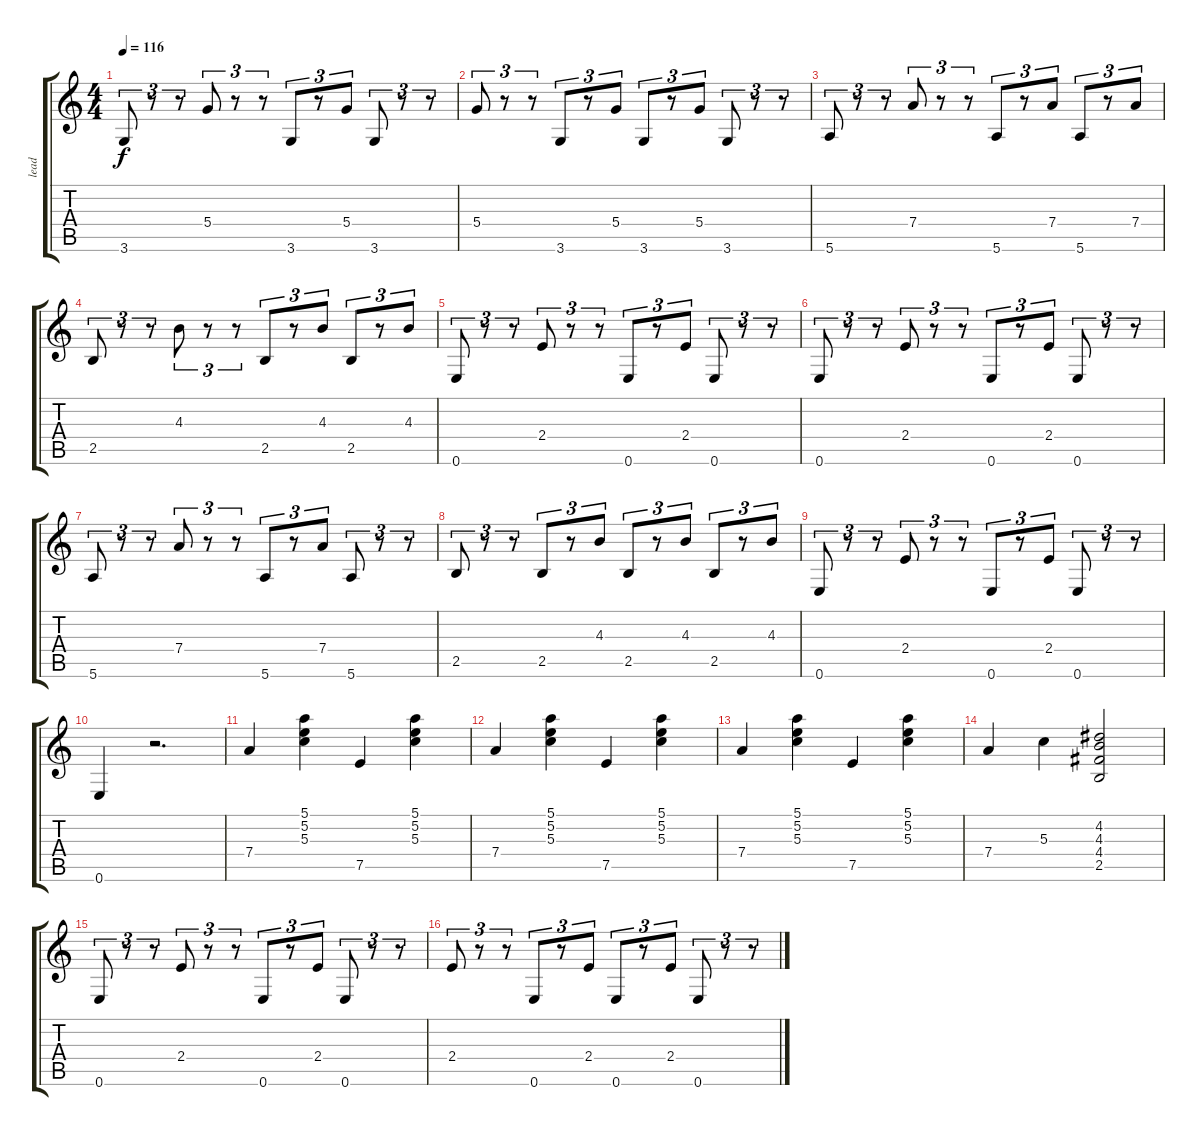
\track ("lead" "lead") {instrument overdrivenguitar}
\staff {score tabs}
\tuning (E4 B3 G3 D3 A2 E2) {hide}
\ts (4 4)
\tempo 116
\clef g2
\ks c
3.6.8{tu (3 2) dy f} r.8{tu (3 2)} r.8{tu (3 2)} 5.4.8{tu (3 2)} r.8{tu (3 2)} r.8{tu (3 2)} 3.6.8{tu (3 2)} r.8{tu (3 2)} 5.4.8{tu (3 2)} 3.6.8{tu (3 2)} r.8{tu (3 2)} r.8{tu (3 2)} |
5.4.8{tu (3 2)} r.8{tu (3 2)} r.8{tu (3 2)} 3.6.8{tu (3 2)} r.8{tu (3 2)} 5.4.8{tu (3 2)} 3.6.8{tu (3 2)} r.8{tu (3 2)} 5.4.8{tu (3 2)} 3.6.8{tu (3 2)} r.8{tu (3 2)} r.8{tu (3 2)} |
5.6.8{tu (3 2)} r.8{tu (3 2)} r.8{tu (3 2)} 7.4.8{tu (3 2)} r.8{tu (3 2)} r.8{tu (3 2)} 5.6.8{tu (3 2)} r.8{tu (3 2)} 7.4.8{tu (3 2)} 5.6.8{tu (3 2)} r.8{tu (3 2)} 7.4.8{tu (3 2)} |
2.5.8{tu (3 2)} r.8{tu (3 2)} r.8{tu (3 2)} 4.3.8{tu (3 2)} r.8{tu (3 2)} r.8{tu (3 2)} 2.5.8{tu (3 2)} r.8{tu (3 2)} 4.3.8{tu (3 2)} 2.5.8{tu (3 2)} r.8{tu (3 2)} 4.3.8{tu (3 2)} |
0.6.8{tu (3 2)} r.8{tu (3 2)} r.8{tu (3 2)} 2.4.8{tu (3 2)} r.8{tu (3 2)} r.8{tu (3 2)} 0.6.8{tu (3 2)} r.8{tu (3 2)} 2.4.8{tu (3 2)} 0.6.8{tu (3 2)} r.8{tu (3 2)} r.8{tu (3 2)} |
0.6.8{tu (3 2)} r.8{tu (3 2)} r.8{tu (3 2)} 2.4.8{tu (3 2)} r.8{tu (3 2)} r.8{tu (3 2)} 0.6.8{tu (3 2)} r.8{tu (3 2)} 2.4.8{tu (3 2)} 0.6.8{tu (3 2)} r.8{tu (3 2)} r.8{tu (3 2)} |
5.6.8{tu (3 2)} r.8{tu (3 2)} r.8{tu (3 2)} 7.4.8{tu (3 2)} r.8{tu (3 2)} r.8{tu (3 2)} 5.6.8{tu (3 2)} r.8{tu (3 2)} 7.4.8{tu (3 2)} 5.6.8{tu (3 2)} r.8{tu (3 2)} r.8{tu (3 2)} |
2.5.8{tu (3 2)} r.8{tu (3 2)} r.8{tu (3 2)} 2.5.8{tu (3 2)} r.8{tu (3 2)} 4.3.8{tu (3 2)} 2.5.8{tu (3 2)} r.8{tu (3 2)} 4.3.8{tu (3 2)} 2.5.8{tu (3 2)} r.8{tu (3 2)} 4.3.8{tu (3 2)} |
0.6.8{tu (3 2)} r.8{tu (3 2)} r.8{tu (3 2)} 2.4.8{tu (3 2)} r.8{tu (3 2)} r.8{tu (3 2)} 0.6.8{tu (3 2)} r.8{tu (3 2)} 2.4.8{tu (3 2)} 0.6.8{tu (3 2)} r.8{tu (3 2)} r.8{tu (3 2)} |
0.6.4 r.2{d} |
7.4.4 (5.1 5.2 5.3).4 7.5.4 (5.1 5.2 5.3).4 |
7.4.4 (5.1 5.2 5.3).4 7.5.4 (5.1 5.2 5.3).4 |
7.4.4 (5.1 5.2 5.3).4 7.5.4 (5.1 5.2 5.3).4 |
7.4.4 5.3.4 (4.2 4.3 4.4 2.5).2 |
0.6.8{tu (3 2)} r.8{tu (3 2)} r.8{tu (3 2)} 2.4.8{tu (3 2)} r.8{tu (3 2)} r.8{tu (3 2)} 0.6.8{tu (3 2)} r.8{tu (3 2)} 2.4.8{tu (3 2)} 0.6.8{tu (3 2)} r.8{tu (3 2)} r.8{tu (3 2)} |
2.4.8{tu (3 2)} r.8{tu (3 2)} r.8{tu (3 2)} 0.6.8{tu (3 2)} r.8{tu (3 2)} 2.4.8{tu (3 2)} 0.6.8{tu (3 2)} r.8{tu (3 2)} 2.4.8{tu (3 2)} 0.6.8{tu (3 2)} r.8{tu (3 2)} r.8{tu (3 2)}
